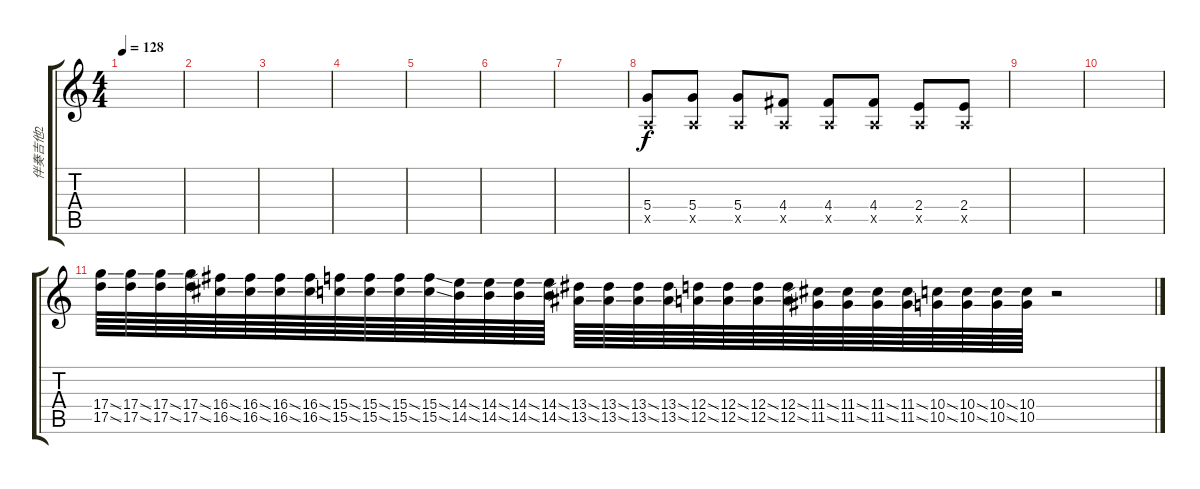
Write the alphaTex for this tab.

\track ("伴奏吉他2" "伴奏吉他2") {instrument overdrivenguitar}
\staff {score tabs}
\tuning (E4 B3 G3 D3 A2 E2) {hide}
\ts (4 4)
\tempo 128
\clef g2
\ks c
|
|
|
|
|
|
|
(5.4 0.5{x}).8 (5.4 0.5{x}).8 (5.4 0.5{x}).8 (4.4 0.5{x}).8 (4.4 0.5{x}).8 (4.4 0.5{x}).8 (2.4 0.5{x}).8 (2.4 0.5{x}).8 |
|
|
(17.4{ss} 17.5{ss}).64 (17.4{ss} 17.5{ss}).64 (17.4{ss} 17.5{ss}).64 (17.4{ss} 17.5{ss}).64 (16.4{ss} 16.5{ss}).64 (16.4{ss} 16.5{ss}).64 (16.4{ss} 16.5{ss}).64 (16.4{ss} 16.5{ss}).64 (15.4{ss} 15.5{ss}).64 (15.4{ss} 15.5{ss}).64 (15.4{ss} 15.5{ss}).64 (15.4{ss} 15.5{ss}).64 (14.4{ss} 14.5{ss}).64 (14.4{ss} 14.5{ss}).64 (14.4{ss} 14.5{ss}).64 (14.4{ss} 14.5{ss}).64 (13.4{ss} 13.5{ss}).64 (13.4{ss} 13.5{ss}).64 (13.4{ss} 13.5{ss}).64 (13.4{ss} 13.5{ss}).64 (12.4{ss} 12.5{ss}).64 (12.4{ss} 12.5{ss}).64 (12.4{ss} 12.5{ss}).64 (12.4{ss} 12.5{ss}).64 (11.4{ss} 11.5{ss}).64 (11.4{ss} 11.5{ss}).64 (11.4{ss} 11.5{ss}).64 (11.4{ss} 11.5{ss}).64 (10.4{ss} 10.5{ss}).64 (10.4{ss} 10.5{ss}).64 (10.4{ss} 10.5{ss}).64 (10.4 10.5).64 r.2
